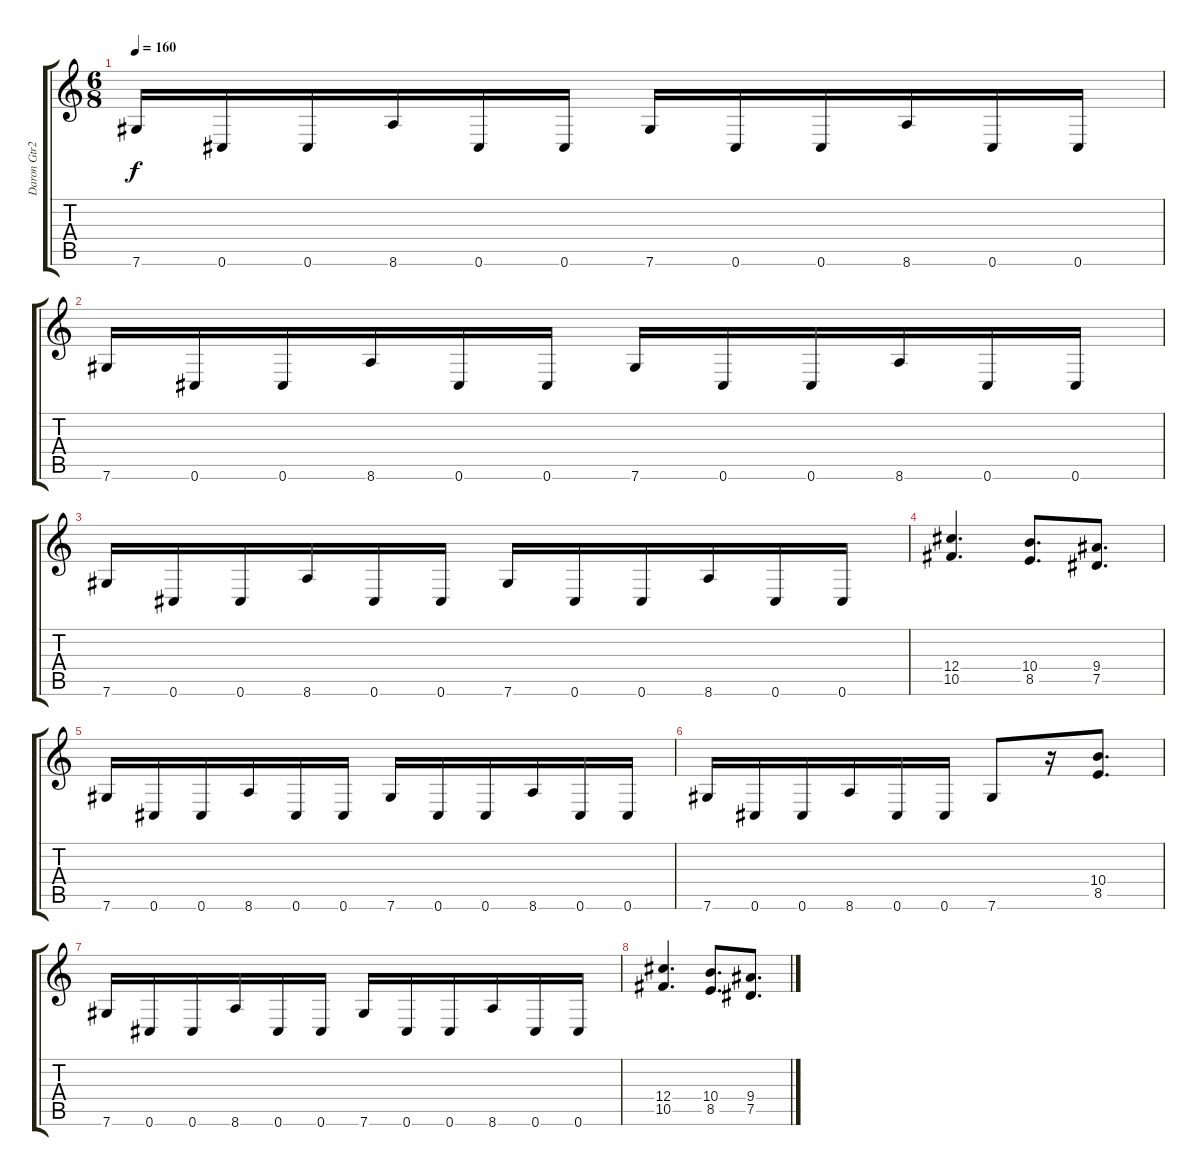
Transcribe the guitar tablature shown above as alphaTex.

\track ("Daron Gtr2" "Daron Gtr2") {instrument overdrivenguitar}
\staff {score tabs}
\tuning (Eb4 Bb3 Gb3 Db3 Ab2 Db2) {hide}
\ts (6 8)
\tempo 160
\clef g2
\ks c
7.6.16{dy f} 0.6.16 0.6.16 8.6.16 0.6.16 0.6.16 7.6.16 0.6.16 0.6.16 8.6.16 0.6.16 0.6.16 |
7.6.16 0.6.16 0.6.16 8.6.16 0.6.16 0.6.16 7.6.16 0.6.16 0.6.16 8.6.16 0.6.16 0.6.16 |
7.6.16 0.6.16 0.6.16 8.6.16 0.6.16 0.6.16 7.6.16 0.6.16 0.6.16 8.6.16 0.6.16 0.6.16 |
(12.4 10.5).4{d} (10.4 8.5).8{d} (9.4 7.5).8{d} |
7.6.16 0.6.16 0.6.16 8.6.16 0.6.16 0.6.16 7.6.16 0.6.16 0.6.16 8.6.16 0.6.16 0.6.16 |
7.6.16 0.6.16 0.6.16 8.6.16 0.6.16 0.6.16 7.6.8 r.16 (10.4 8.5).8{d} |
7.6.16 0.6.16 0.6.16 8.6.16 0.6.16 0.6.16 7.6.16 0.6.16 0.6.16 8.6.16 0.6.16 0.6.16 |
(12.4 10.5).4{d} (10.4 8.5).8{d} (9.4 7.5).8{d}
